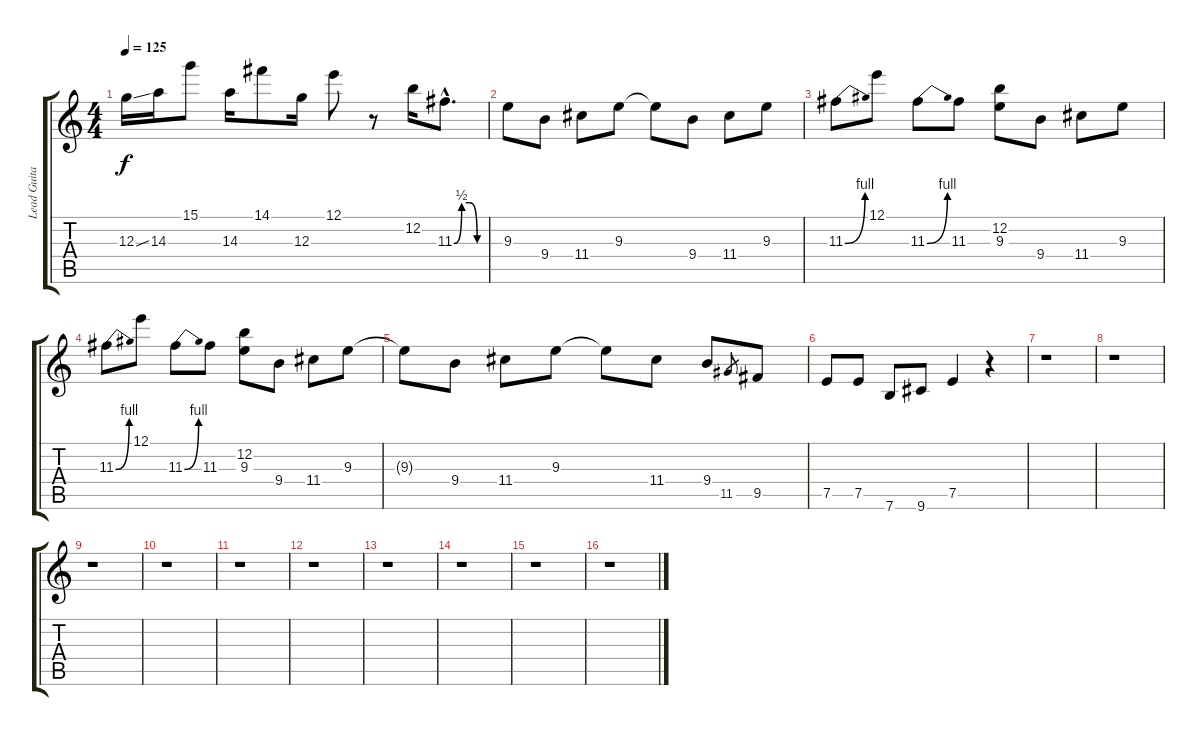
\track ("Lead Guitar" "Lead Guita") {instrument electricguitarclean}
\staff {score tabs}
\tuning (E4 B3 G3 D3 A2 E2) {hide}
\ts (4 4)
\tempo 125
\clef g2
\ks c
12.3{ss}.16{dy f} 14.3.16 15.1.8 14.3.16 14.1.8 12.3.16 12.1.8 r.8 12.2.16 11.3{be (custom 0 0 15 2 30 2 45 0 60 0) hac}.8{d} |
9.3.8 9.4.8 11.4.8 9.3.8 9.3{t}.8 9.4.8 11.4.8 9.3.8 |
11.3{be (bend 0 0 60 4)}.8 12.1.8 11.3{be (bend 0 0 60 4)}.8 11.3.8 (12.2 9.3).8 9.4.8 11.4.8 9.3.8 |
11.3{be (bend 0 0 60 4)}.8 12.1.8 11.3{be (bend 0 0 60 4)}.8 11.3.8 (12.2 9.3).8 9.4.8 11.4.8 9.3.8 |
9.3{t}.8 9.4.8 11.4.8 9.3.8 9.3{t}.8 11.4.8 9.4.8 11.5.8{gr} 9.5.8 |
7.5.8 7.5.8 7.6.8 9.6.8 7.5.4 r.4 |
r.1 |
r.1 |
r.1 |
r.1 |
r.1 |
r.1 |
r.1 |
r.1 |
r.1 |
r.1
